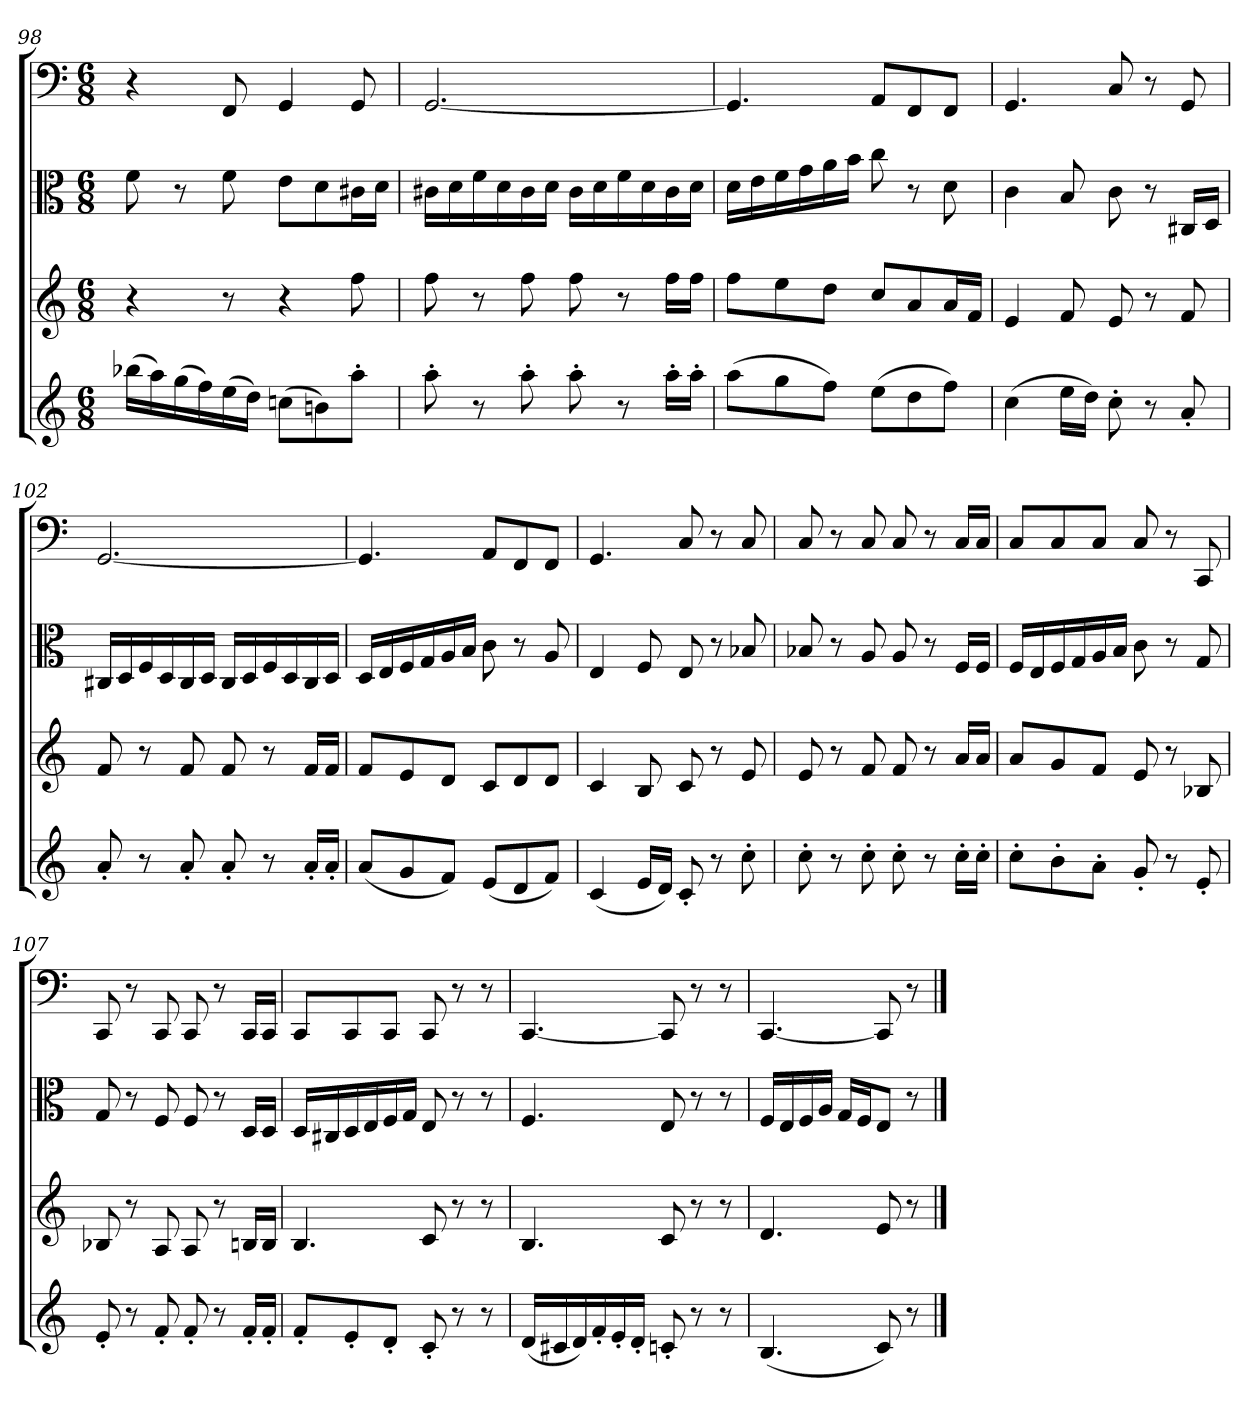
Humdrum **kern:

**kern	**kern	**kern	**kern
*part4	*part3	*part2	*part1
*staff4	*staff3	*staff2	*staff1
*clefG2	*clefG2	*clefC3	*clefF4
*k[]	*k[]	*k[]	*k[]
*C:	*C:	*C:	*C:
*M6/8	*M6/8	*M6/8	*M6/8
=98	=98	=98	=98
(16bb-X\LL	4r	8f	4r
16aa\)	.	.	.
(16gg\	.	8r	.
16ff\)	.	.	.
(16ee\	8r	8f	8FF
16dd\JJ)	.	.	.
(8ccn\L	4r	8e\L	4GG
8bn\)	.	8d\	.
8aa'\J	8ff	16c#X\L	8GG
.	.	16d\JJ	.
=99	=99	=99	=99
8aa'	8ff	16c#X\LL	[2.GG
.	.	16d\	.
8r	8r	16f\	.
.	.	16d\	.
8aa'	8ff	16c#\	.
.	.	16d\JJ	.
8aa'	8ff	16c#\LL	.
.	.	16d\	.
8r	8r	16f\	.
.	.	16d\	.
16aa'\LL	16ff\LL	16c#\	.
16aa'\JJ	16ff\JJ	16d\JJ	.
=100	=100	=100	=100
(8aa\L	8ff\L	16d\LL	4.GG]
.	.	16e\	.
8gg\	8ee\	16f\	.
.	.	16g\	.
8ff\J)	8dd\J	16a\	.
.	.	16b\JJ	.
(8ee\L	8cc/L	8cc	8AA/L
8dd\	8a/	8r	8FF/
8ff\J)	16a/L	8d	8FF/J
.	16f/JJ	.	.
=101	=101	=101	=101
(4cc	4e	4c	4.GG
16ee\LL	8f	8B	.
16dd\JJ)	.	.	.
8cc'	8e	8c	8C
8r	8r	8r	8r
8a'	8f	16C#X/LL	8GG
.	.	16D/JJ	.
=102	=102	=102	=102
8a'	8f	16C#X/LL	[2.GG
.	.	16D/	.
8r	8r	16F/	.
.	.	16D/	.
8a'	8f	16C#/	.
.	.	16D/JJ	.
8a'	8f	16C#/LL	.
.	.	16D/	.
8r	8r	16F/	.
.	.	16D/	.
16a'/LL	16f/LL	16C#/	.
16a'/JJ	16f/JJ	16D/JJ	.
=103	=103	=103	=103
(8a/L	8f/L	16D/LL	4.GG]
.	.	16E/	.
8g/	8e/	16F/	.
.	.	16G/	.
8f/J)	8d/J	16A/	.
.	.	16B/JJ	.
(8e/L	8c/L	8c	8AA/L
8d/	8d/	8r	8FF/
8f/J)	8d/J	8A	8FF/J
=104	=104	=104	=104
(4c	4c	4E	4.GG
16e/LL	8B	8F	.
16d/JJ)	.	.	.
8c'	8c	8E	8C
8r	8r	8r	8r
8cc'	8e	8B-X	8C
=105	=105	=105	=105
8cc'	8e	8B-X	8C
8r	8r	8r	8r
8cc'	8f	8A	8C
8cc'	8f	8A	8C
8r	8r	8r	8r
16cc'\LL	16a/LL	16F/LL	16C/LL
16cc'\JJ	16a/JJ	16F/JJ	16C/JJ
=106	=106	=106	=106
8cc'\L	8a/L	16F/LL	8C/L
.	.	16E/	.
8b'\	8g/	16F/	8C/
.	.	16G/	.
8a'\J	8f/J	16A/	8C/J
.	.	16B/JJ	.
8g'	8e	8c	8C
8r	8r	8r	8r
8e'	8B-X	8G	8CC
=107	=107	=107	=107
8e'	8B-X	8G	8CC
8r	8r	8r	8r
8f'	8A	8F	8CC
8f'	8A	8F	8CC
8r	8r	8r	8r
16f'/LL	16Bn/LL	16D/LL	16CC/LL
16f'/JJ	16B/JJ	16D/JJ	16CC/JJ
=108	=108	=108	=108
8f'/L	4.B	16D/LL	8CC/L
.	.	16C#X/	.
8e'/	.	16D/	8CC/
.	.	16E/	.
8d'/J	.	16F/	8CC/J
.	.	16G/JJ	.
8c'	8c	8E	8CC
8r	8r	8r	8r
8r	8r	8r	8r
=109	=109	=109	=109
(16d/LL	4.B	4.F	[4.CC
16c#X/	.	.	.
16d/)	.	.	.
16f'/	.	.	.
16e'/	.	.	.
16d'/JJ	.	.	.
8cn'	8c	8E	8CC]
8r	8r	8r	8r
8r	8r	8r	8r
=110	=110	=110	=110
(4.B	4.d	16F/LL	[4.CC
.	.	16E/	.
.	.	16F/	.
.	.	16A/JJ	.
.	.	16G/LL	.
.	.	16F/J	.
8c)	8e	8E/J	8CC]
8r	8r	8r	8r
==	==	==	==
*-	*-	*-	*-
